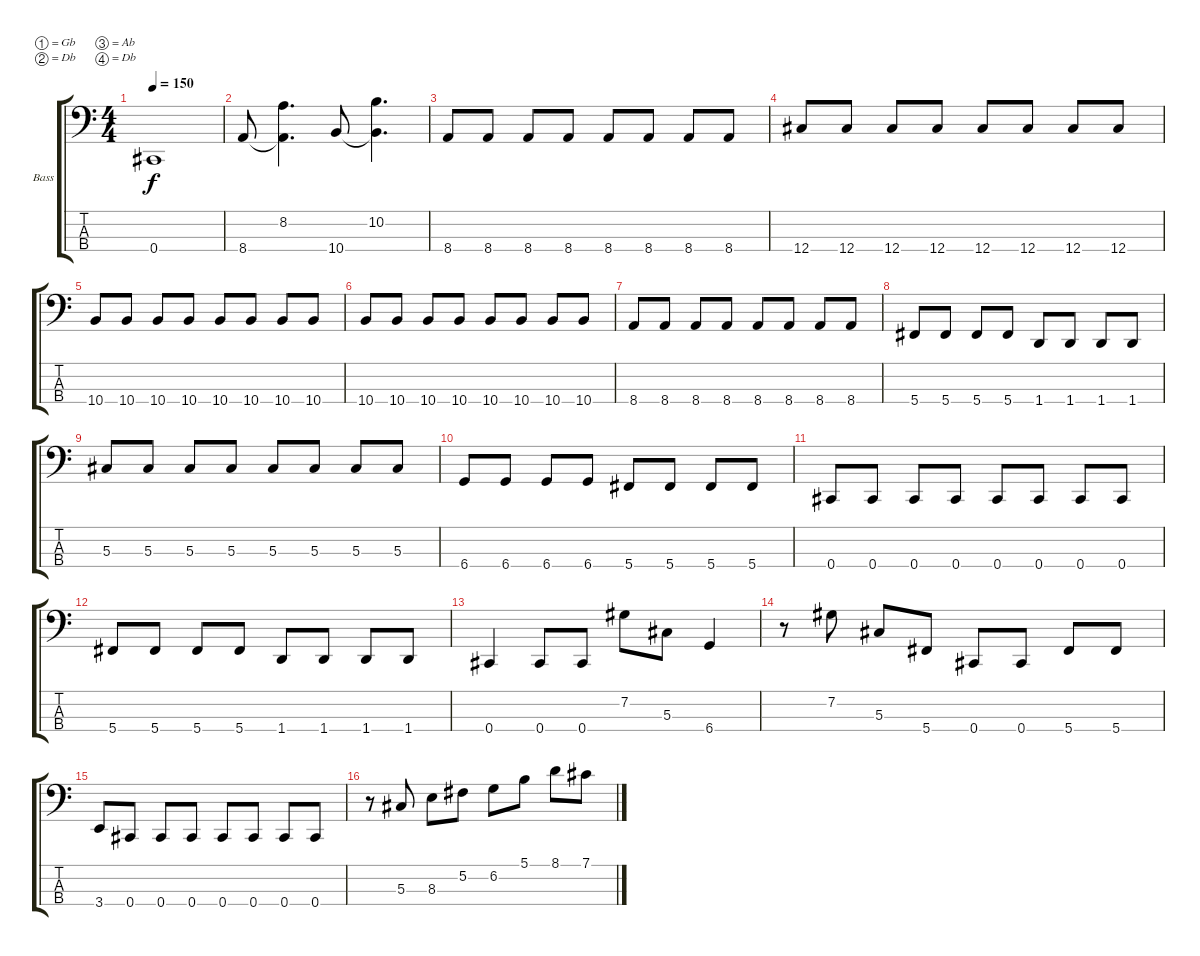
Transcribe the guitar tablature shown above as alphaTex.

\bracketExtendMode groupsimilarinstruments
\firstSystemTrackNameOrientation horizontal
\otherSystemsTrackNameOrientation horizontal
\track ("Kristian" "Bass") {instrument electricbassfinger}
\staff {score tabs}
\tuning (Gb2 Db2 Ab1 Db1)
\ts (4 4)
\tempo 150
\clef f4
\ks c
0.4.1{dy f} |
8.4.8 (8.2 8.4{t}).4{d} 10.4.8 (10.2 10.4{t}).4{d} |
8.4.8 8.4.8 8.4.8 8.4.8 8.4.8 8.4.8 8.4.8 8.4.8 |
12.4.8 12.4.8 12.4.8 12.4.8 12.4.8 12.4.8 12.4.8 12.4.8 |
10.4.8 10.4.8 10.4.8 10.4.8 10.4.8 10.4.8 10.4.8 10.4.8 |
10.4.8 10.4.8 10.4.8 10.4.8 10.4.8 10.4.8 10.4.8 10.4.8 |
8.4.8 8.4.8 8.4.8 8.4.8 8.4.8 8.4.8 8.4.8 8.4.8 |
5.4.8 5.4.8 5.4.8 5.4.8 1.4.8 1.4.8 1.4.8 1.4.8 |
5.3.8 5.3.8 5.3.8 5.3.8 5.3.8 5.3.8 5.3.8 5.3.8 |
6.4.8 6.4.8 6.4.8 6.4.8 5.4.8 5.4.8 5.4.8 5.4.8 |
0.4.8 0.4.8 0.4.8 0.4.8 0.4.8 0.4.8 0.4.8 0.4.8 |
5.4.8 5.4.8 5.4.8 5.4.8 1.4.8 1.4.8 1.4.8 1.4.8 |
0.4.4 0.4.8 0.4.8 7.2.8 5.3.8 6.4.4 |
r.8 7.2.8 5.3.8 5.4.8 0.4.8 0.4.8 5.4.8 5.4.8 |
3.4.8 0.4.8 0.4.8 0.4.8 0.4.8 0.4.8 0.4.8 0.4.8 |
r.8 5.3.8 8.3.8 5.2.8 6.2.8 5.1.8 8.1.8 7.1.8
